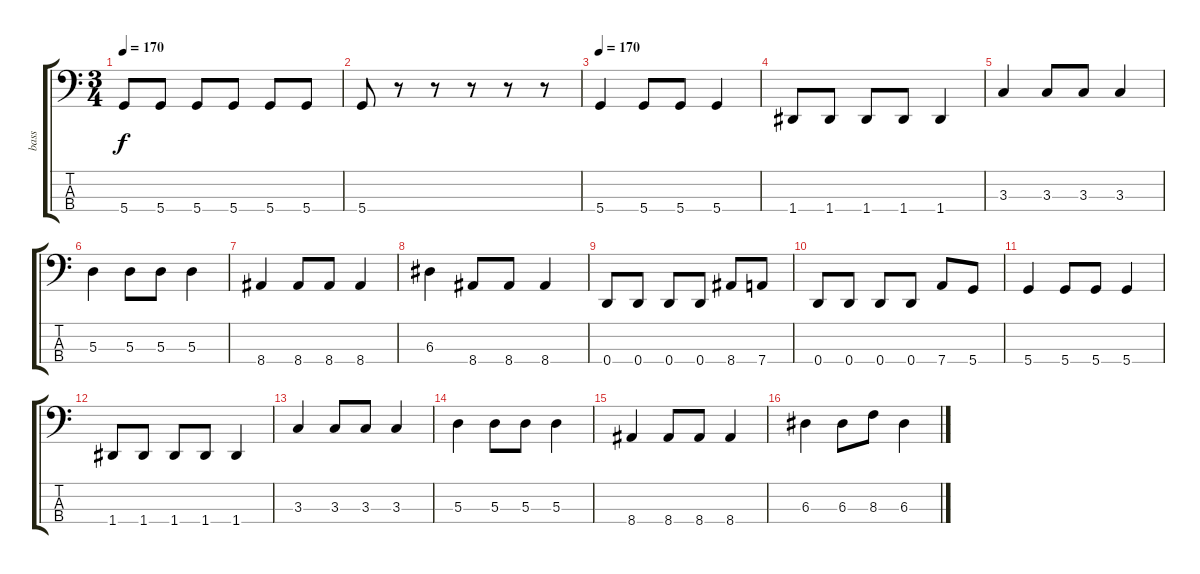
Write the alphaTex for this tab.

\track ("bass" "bass") {instrument electricbasspick}
\staff {score tabs}
\tuning (G2 D2 A1 D1) {hide}
\ts (3 4)
\tempo 170
\clef f4
\ks c
5.4.8{dy f} 5.4.8 5.4.8 5.4.8 5.4.8 5.4.8 |
5.4.8 r.8 r.8 r.8 r.8 r.8 |
\tempo 170
5.4.4 5.4.8 5.4.8 5.4.4 |
1.4.8 1.4.8 1.4.8 1.4.8 1.4.4 |
3.3.4 3.3.8 3.3.8 3.3.4 |
5.3.4 5.3.8 5.3.8 5.3.4 |
8.4.4 8.4.8 8.4.8 8.4.4 |
6.3.4 8.4.8 8.4.8 8.4.4 |
0.4.8 0.4.8 0.4.8 0.4.8 8.4.8 7.4.8 |
0.4.8 0.4.8 0.4.8 0.4.8 7.4.8 5.4.8 |
5.4.4 5.4.8 5.4.8 5.4.4 |
1.4.8 1.4.8 1.4.8 1.4.8 1.4.4 |
3.3.4 3.3.8 3.3.8 3.3.4 |
5.3.4 5.3.8 5.3.8 5.3.4 |
8.4.4 8.4.8 8.4.8 8.4.4 |
6.3.4 6.3.8 8.3.8 6.3.4
